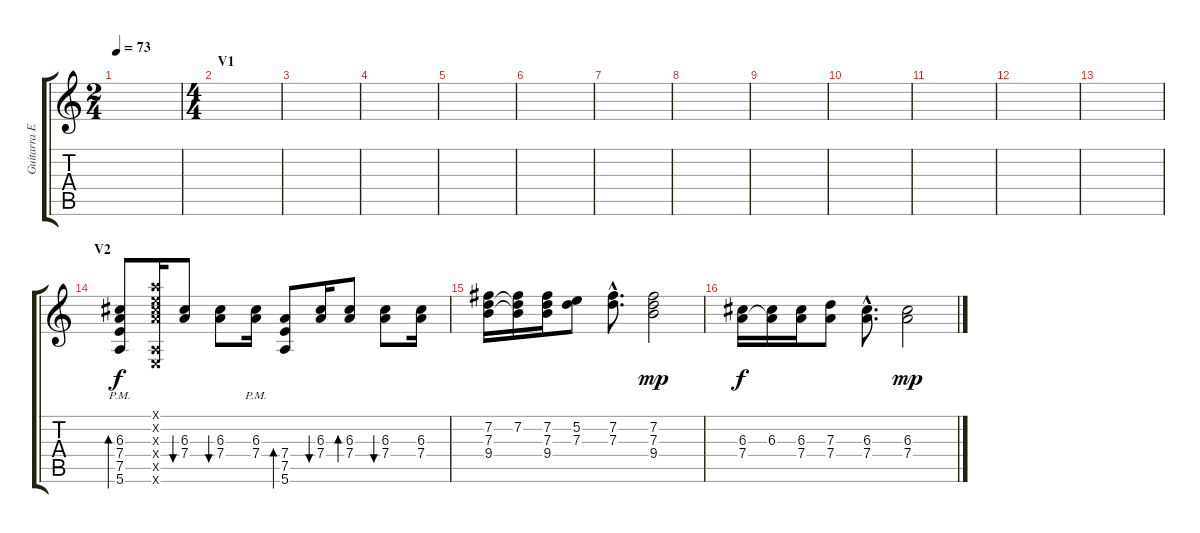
\track ("Guitarra Eléctrica" "Guitarra E") {instrument overdrivenguitar}
\staff {score tabs}
\tuning (E4 B3 G3 D3 A2 E2) {hide}
\ts (2 4)
\tempo 73
\clef g2
\ks c
|
\ts (4 4)
\section ("" "V1")
|
|
|
|
|
|
|
|
|
|
|
|
\section ("" "V2")
(6.3{pm} 7.4 7.5 5.6).8{bd 60} (5.1{x} 5.2{x} 6.3{x} 7.4{x} 0.5{x} 0.6{x}).16 (6.3 7.4).8{bu 60} (6.3 7.4).8{bu 60} (6.3{pm} 7.4{pm}).16 (7.4 7.5 5.6).8{bd 60} (6.3 7.4).16{bu 60} (6.3 7.4).8{bd 60} (6.3 7.4).8{bu 60} (6.3 7.4).16 |
(7.2 7.3 9.4).16 (7.2 7.3{t} 9.4{t}).16 (7.2 7.3 9.4).16 (5.2 7.3).8 (7.2{hac} 7.3{hac}).8{d} (7.2 7.3 9.4).2{dy mp} |
(6.3 7.4).16{dy f} (6.3 7.4{t}).16 (6.3 7.4).16 (7.3 7.4).8 (6.3{hac} 7.4{hac}).8{d} (6.3 7.4).2{dy mp}
